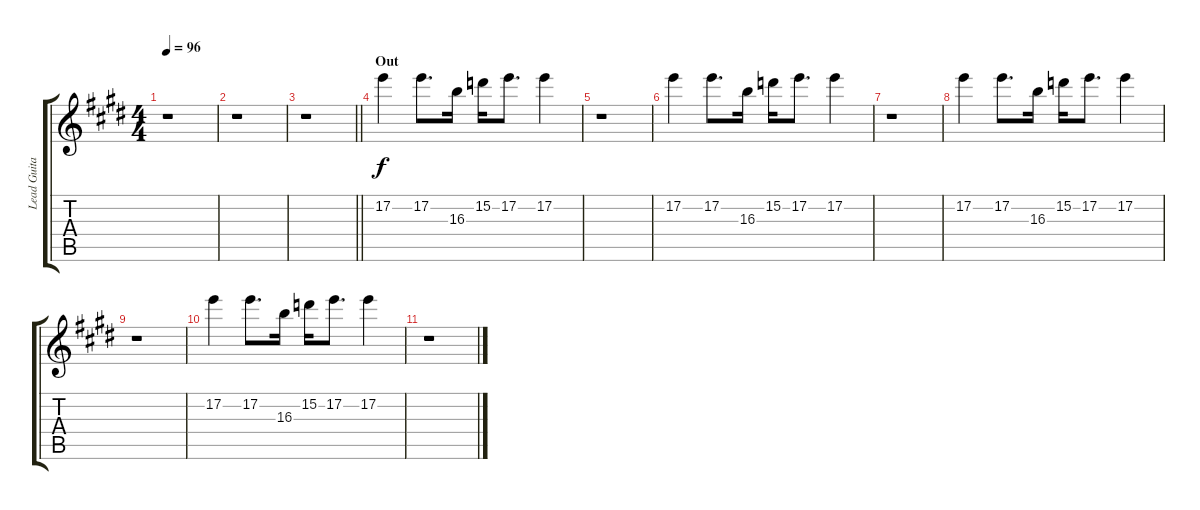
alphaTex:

\track ("Lead Guitar" "Lead Guita") {instrument distortionguitar}
\staff {score tabs}
\tuning (E4 B3 G3 D3 A2 E2) {hide}
\ts (4 4)
\tempo 96
\clef g2
\ks c#minor
r.1{dy f} |
r.1 |
\barLineRight lightlight
\ks e
r.1 |
\section ("" "Out")
\ks c#minor
17.2.4 17.2.8{d} 16.3.16 15.2.16 17.2.8{d} 17.2.4 |
r.1 |
17.2.4 17.2.8{d} 16.3.16 15.2.16 17.2.8{d} 17.2.4 |
r.1 |
17.2.4 17.2.8{d} 16.3.16 15.2.16 17.2.8{d} 17.2.4 |
r.1 |
17.2.4 17.2.8{d} 16.3.16 15.2.16 17.2.8{d} 17.2.4 |
r.1
